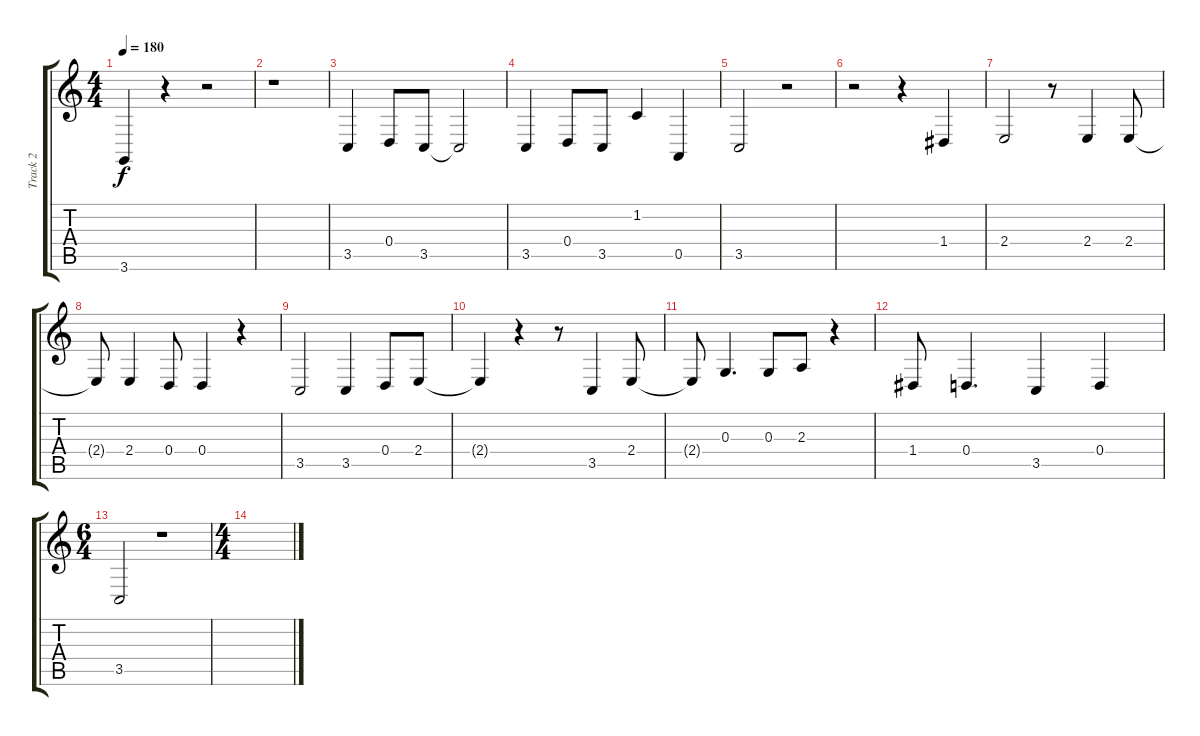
\track ("Track 2" "Track 2") {instrument cello}
\staff {score tabs}
\tuning (E4 B3 G3 D3 A2 E2) {hide}
\ts (4 4)
\tempo 180
\clef g2
\ks c
3.6.4{dy f} r.4 r.2 |
r.1 |
3.5.4 0.4.8 3.5.8 3.5{t}.2 |
3.5.4 0.4.8 3.5.8 1.2.4 0.5.4 |
3.5.2 r.2 |
r.2 r.4 1.4.4 |
2.4.2 r.8 2.4.4 2.4.8 |
2.4{t}.8 2.4.4 0.4.8 0.4.4 r.4 |
3.5.2 3.5.4 0.4.8 2.4.8 |
2.4{t}.4 r.4 r.8 3.5.4 2.4.8 |
2.4{t}.8 0.3.4{d} 0.3.8 2.3.8 r.4 |
1.4.8 0.4.4{d} 3.5.4 0.4.4 |
\ts (6 4)
3.5.2 r.1 |
\ts (4 4)
